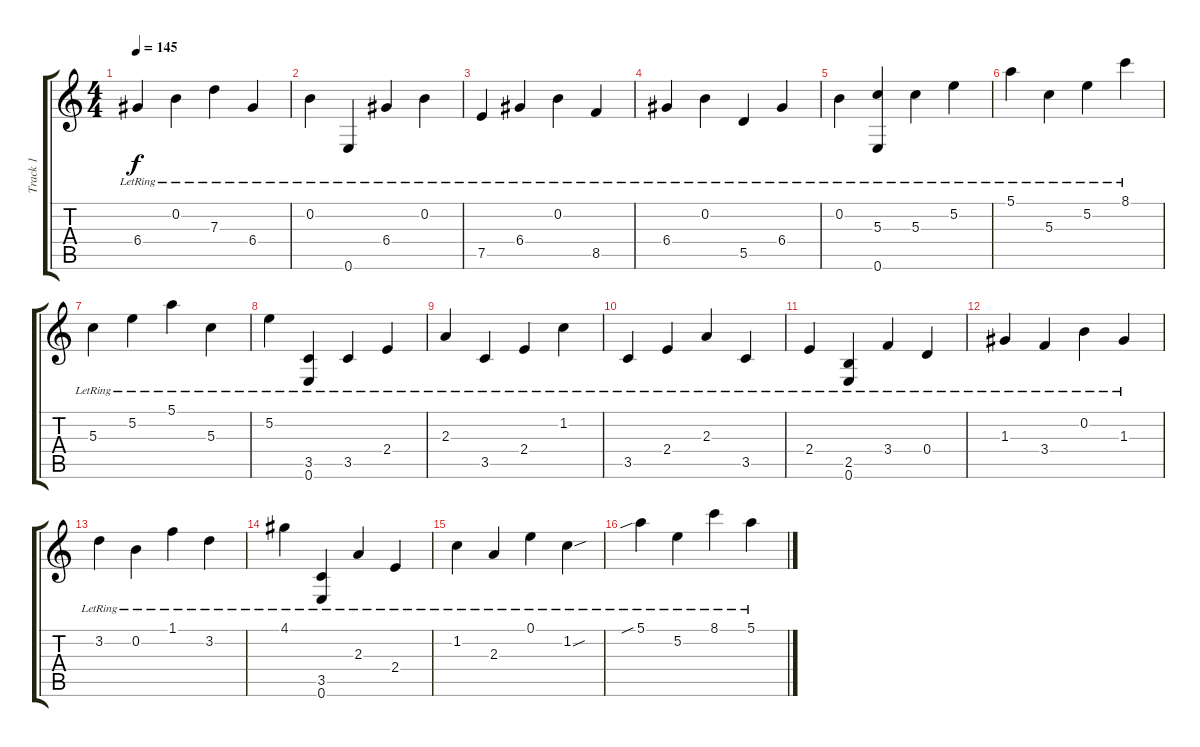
\track ("Track 1" "Track 1") {instrument acousticguitarsteel}
\staff {score tabs}
\tuning (E4 B3 G3 D3 A2 E2) {hide}
\ts (4 4)
\tempo 145
\clef g2
\ks c
6.4{lr}.4{dy f} 0.2{lr}.4 7.3{lr}.4 6.4{lr}.4 |
0.2{lr}.4 0.6{lr}.4 6.4{lr}.4 0.2{lr}.4 |
7.5{lr}.4 6.4{lr}.4 0.2{lr}.4 8.5{lr}.4 |
6.4{lr}.4 0.2{lr}.4 5.5{lr}.4 6.4{lr}.4 |
0.2{lr}.4 (5.3{lr} 0.6{lr}).4 5.3{lr}.4 5.2{lr}.4 |
5.1{lr}.4 5.3{lr}.4 5.2{lr}.4 8.1{lr}.4 |
5.3{lr}.4 5.2{lr}.4 5.1{lr}.4 5.3{lr}.4 |
5.2{lr}.4 (3.5{lr} 0.6{lr}).4 3.5{lr}.4 2.4{lr}.4 |
2.3{lr}.4 3.5{lr}.4 2.4{lr}.4 1.2{lr}.4 |
3.5{lr}.4 2.4{lr}.4 2.3{lr}.4 3.5{lr}.4 |
2.4{lr}.4 (2.5{lr} 0.6{lr}).4 3.4{lr}.4 0.4{lr}.4 |
1.3{lr}.4 3.4{lr}.4 0.2{lr}.4 1.3{lr}.4 |
3.2{lr}.4 0.2{lr}.4 1.1{lr}.4 3.2{lr}.4 |
4.1{lr}.4 (3.5{lr} 0.6{lr}).4 2.3{lr}.4 2.4{lr}.4 |
1.2{lr}.4 2.3{lr}.4 0.1{lr}.4 1.2{sou lr}.4 |
5.1{sib lr}.4 5.2{lr}.4 8.1{lr}.4 5.1{lr}.4
